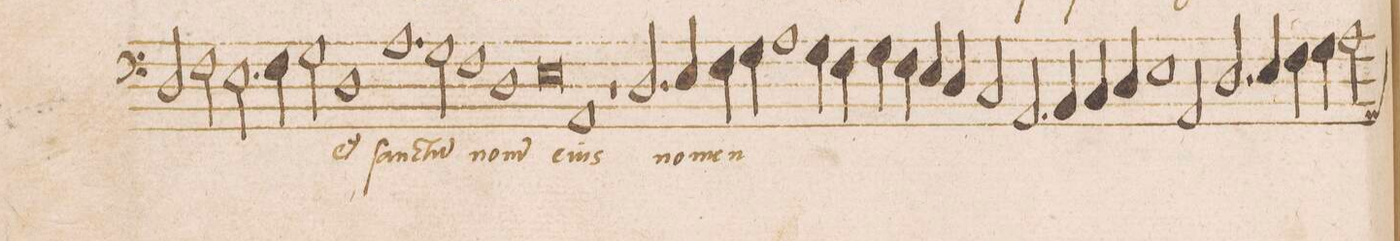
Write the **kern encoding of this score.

**kern	**text
*I"BASVS	*
*clefF4	*
*k[]	*
*met(C|)	*
*M2/1	*
2D/	.
2F\	.
2.E\	.
=47-	=47-
4F\	.
2G\	.
1D	et
=48-	=48-
1.A	ſan-
2G\	-ctu(m)
=49-	=49-
1F	no-
1D	-m(en)
=50-	=50-
0E	e-
=51-	=51-
1AA	-ius
1r	.
=52-	=52-
2.D/	no-
4E/	-men
4F\	.
4G\	.
1A\	.
=53-	=53-
4G\	.
4F\	.
4G\	.
4F\	.
4E/	.
4D/	.
=54-	=54-
2C/	.
2.AA/	.
4BB/	.
4C/	.
4D/	.
=55-	=55-
1E	.
2AA/	.
2.D/	.
=56-	=56-
4E/	.
4F\	.
4G\	.
2A\	.
*custos:AA	*
*-	*-
